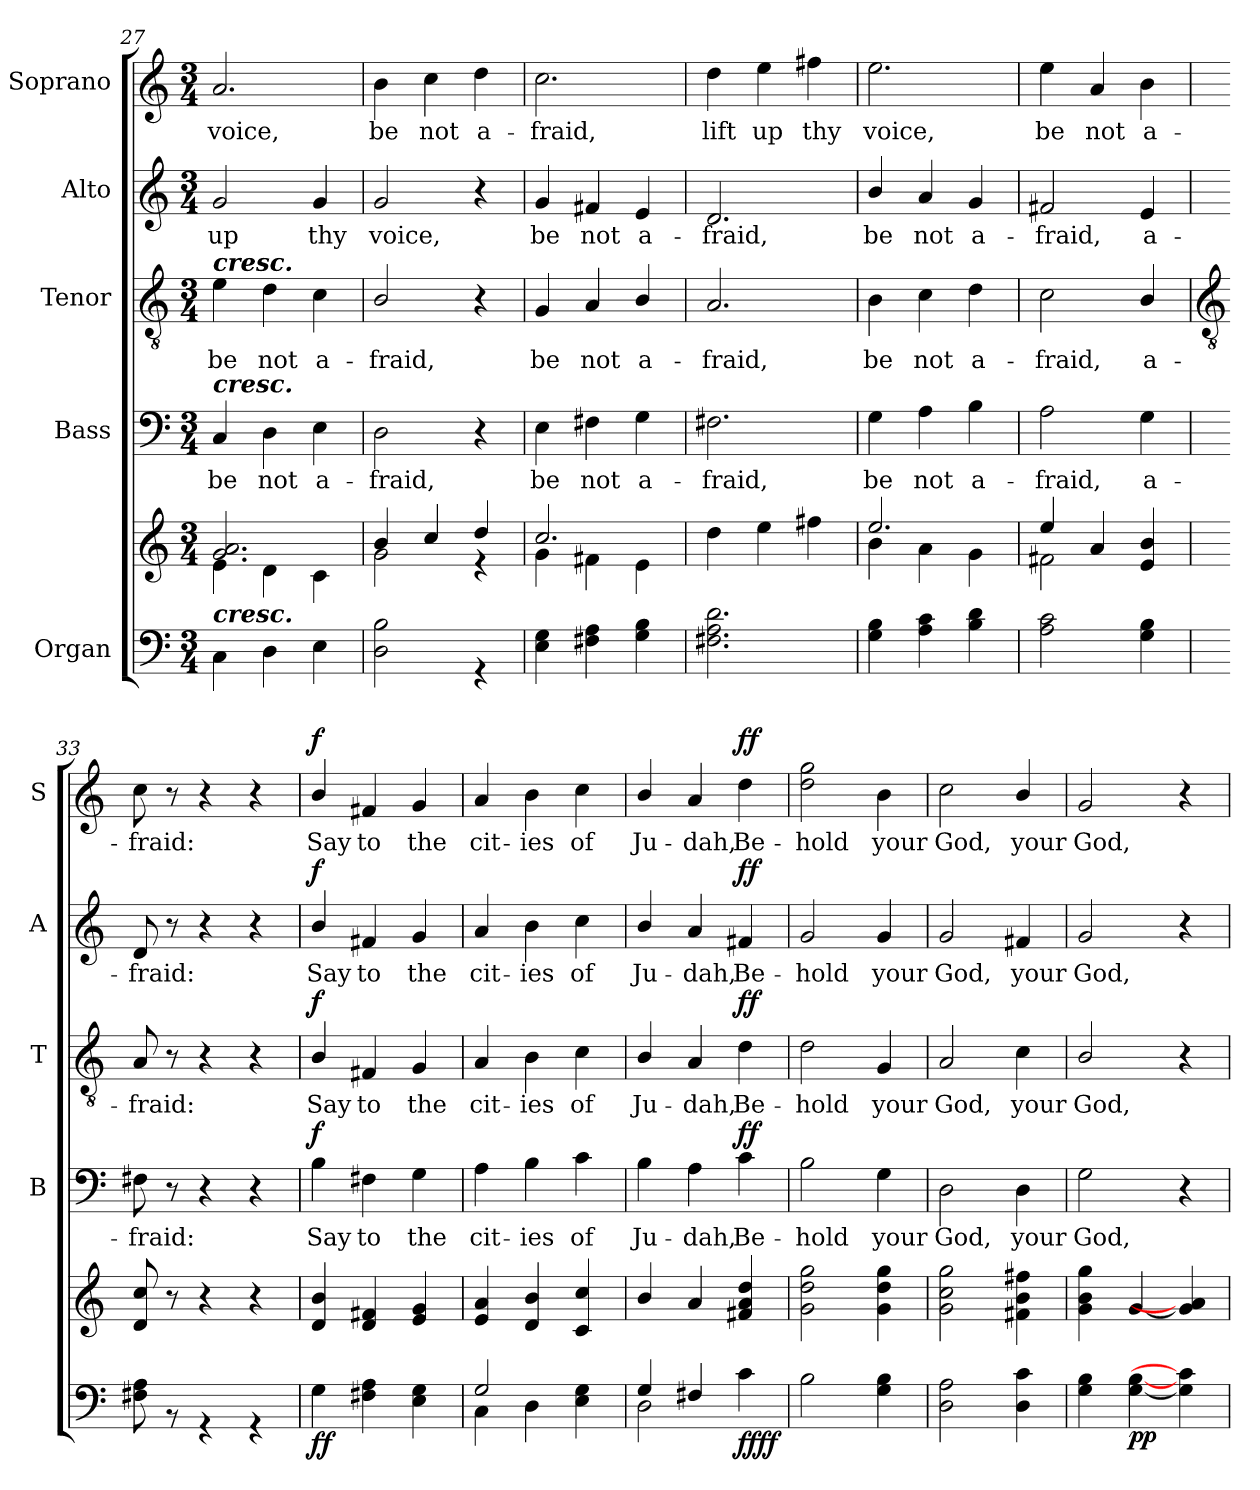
**kern	**kern	**dynam	**kern	**text	**dynam	**kern	**text	**dynam	**kern	**text	**dynam	**kern	**text	**dynam
*part5	*part5	*part5	*part4	*part4	*part4	*part3	*part3	*part3	*part2	*part2	*part2	*part1	*part1	*part1
*staff6	*staff5	*staff5/6	*staff4	*staff4	*staff4	*staff3	*staff3	*staff3	*staff2	*staff2	*staff2	*staff1	*staff1	*staff1
*I"Organ	*	*	*I"Bass	*	*	*I"Tenor	*	*	*I"Alto	*	*	*I"Soprano	*	*
*	*	*	*I'B	*	*	*I'T	*	*	*I'A	*	*	*I'S	*	*
*clefF4	*clefG2	*	*clefF4	*	*	*clefGv2	*	*	*clefG2	*	*	*clefG2	*	*
*k[]	*k[]	*	*k[]	*	*	*k[]	*	*	*k[]	*	*	*k[]	*	*
*C:	*C:	*	*C:	*	*	*C:	*	*	*C:	*	*	*C:	*	*
*M3/4	*M3/4	*	*M3/4	*	*	*M3/4	*	*	*M3/4	*	*	*M3/4	*	*
=27	=27	=27	=27	=27	=27	=27	=27	=27	=27	=27	=27	=27	=27	=27
*^	*^	*	*	*	*	*	*	*	*	*	*	*	*	*
!	!	!	!	!	!	!	!	!LO:TX:a:Bi:t=cresc.	!	!	!	!	!	!	!	!
!	!	!	!	!	!LO:TX:a:Bi:t=cresc.	!	!	!	!	!	!	!	!	!	!	!
!LO:TX:a:Bi:t=cresc.	!	!	!	!	!	!	!	!	!	!	!	!	!	!	!	!
!	!	!	!	!	!	!LO:LY:b	!	!	!LO:LY:b	!	!	!LO:LY:b	!	!	!LO:LY:b	!
2.ryy	4C\	2.g 2.a	4e\	.	4C	be	.	4e	be	.	2g	up	.	2.a	voice,	.
!	!	!	!	!	!	!LO:LY:b	!	!	!LO:LY:b	!	!	!	!	!	!	!
.	4D	.	4d	.	4D	not	.	4d	not	.	.	.	.	.	.	.
!	!	!	!	!	!	!LO:LY:b	!	!	!LO:LY:b	!	!	!LO:LY:b	!	!	!	!
.	4E	.	4c	.	4E	a-	.	4c	a-	.	4g	thy	.	.	.	.
=28	=28	=28	=28	=28	=28	=28	=28	=28	=28	=28	=28	=28	=28	=28	=28	=28
!	!	!	!	!	!	!LO:LY:b	!	!	!LO:LY:b	!	!	!LO:LY:b	!	!	!LO:LY:b	!
2.ryy	2D 2B	4b/	2g\	.	2D	-fraid,	.	2B/	-fraid,	.	2g	voice,	.	4b	be	.
!	!	!	!	!	!	!	!	!	!	!	!	!	!	!	!LO:LY:b	!
.	.	4cc/	.	.	.	.	.	.	.	.	.	.	.	4cc	not	.
!	!	!	!	!	!	!	!	!	!	!	!	!	!	!	!LO:LY:b	!
.	4r	4dd/	4r	.	4r	.	.	4r	.	.	4r	.	.	4dd	a-	.
=29	=29	=29	=29	=29	=29	=29	=29	=29	=29	=29	=29	=29	=29	=29	=29	=29
!	!	!	!	!	!	!LO:LY:b	!	!	!LO:LY:b	!	!	!LO:LY:b	!	!	!LO:LY:b	!
2.ryy	4E 4G	2.cc/	4g\	.	4E	be	.	4G	be	.	4g	be	.	2.cc	-fraid,	.
!	!	!	!	!	!	!LO:LY:b	!	!	!LO:LY:b	!	!	!LO:LY:b	!	!	!	!
.	4F#X 4A	.	4f#X\	.	4F#X	not	.	4A	not	.	4f#X	not	.	.	.	.
!	!	!	!	!	!	!LO:LY:b	!	!	!LO:LY:b	!	!	!LO:LY:b	!	!	!	!
.	4G 4B	.	4e\	.	4G	a-	.	4B/	a-	.	4e	a-	.	.	.	.
=30	=30	=30	=30	=30	=30	=30	=30	=30	=30	=30	=30	=30	=30	=30	=30	=30
!	!	!	!	!	!	!LO:LY:b	!	!	!LO:LY:b	!	!	!LO:LY:b	!	!	!LO:LY:b	!
2.ryy	2.F#X 2.A 2.d	4dd\	2.ryy	.	2.F#X	-fraid,	.	2.A	-fraid,	.	2.d	-fraid,	.	4dd	lift	.
!	!	!	!	!	!	!	!	!	!	!	!	!	!	!	!LO:LY:b	!
.	.	4ee\	.	.	.	.	.	.	.	.	.	.	.	4ee	up	.
!	!	!	!	!	!	!	!	!	!	!	!	!	!	!	!LO:LY:b	!
.	.	4ff#X\	.	.	.	.	.	.	.	.	.	.	.	4ff#X	thy	.
=31	=31	=31	=31	=31	=31	=31	=31	=31	=31	=31	=31	=31	=31	=31	=31	=31
!	!	!	!	!	!	!LO:LY:b	!	!	!LO:LY:b	!	!	!LO:LY:b	!	!	!LO:LY:b	!
2.ryy	4G 4B	2.ee/	4b\	.	4G	be	.	4B	be	.	4b/	be	.	2.ee	voice,	.
!	!	!	!	!	!	!LO:LY:b	!	!	!LO:LY:b	!	!	!LO:LY:b	!	!	!	!
.	4A 4c	.	4a\	.	4A	not	.	4c	not	.	4a	not	.	.	.	.
!	!	!	!	!	!	!LO:LY:b	!	!	!LO:LY:b	!	!	!LO:LY:b	!	!	!	!
.	4B 4d	.	4g\	.	4B	a-	.	4d	a-	.	4g	a-	.	.	.	.
=32	=32	=32	=32	=32	=32	=32	=32	=32	=32	=32	=32	=32	=32	=32	=32	=32
!	!	!	!	!	!	!LO:LY:b	!	!	!LO:LY:b	!	!	!LO:LY:b	!	!	!LO:LY:b	!
2.ryy	2A 2c	4ee/	2f#X\	.	2A	-fraid,	.	2c	-fraid,	.	2f#X	-fraid,	.	4ee	be	.
!	!	!	!	!	!	!	!	!	!	!	!	!	!	!	!LO:LY:b	!
.	.	4a/	.	.	.	.	.	.	.	.	.	.	.	4a	not	.
!	!	!	!	!	!	!LO:LY:b	!	!	!LO:LY:b	!	!	!LO:LY:b	!	!	!LO:LY:b	!
.	4G 4B	4e/ 4b/	4ryy	.	4G	a-	.	4B/	a-	.	4e	a-	.	4b	a-	.
*	*	*v	*v	*	*	*	*	*	*	*	*	*	*	*	*	*
!!LO:LB:g=z
=33	=33	=33	=33	=33	=33	=33	=33	=33	=33	=33	=33	=33	=33	=33	=33
*	*	*	*	*	*	*	*clefGv2	*	*	*	*	*	*	*	*
*	*	*^	*	*	*	*	*	*	*	*	*	*	*	*	*
!	!	!	!	!	!	!LO:LY:b	!	!	!LO:LY:b	!	!	!LO:LY:b	!	!	!LO:LY:b	!
*	*	*v	*v	*	*	*	*	*	*	*	*	*	*	*	*	*
2.ryy	8F#X 8A	8d/ 8cc/	.	8F#X	-fraid:	.	8A	-fraid:	.	8d	-fraid:	.	8cc	-fraid:	.
.	8r	8r	.	8r	.	.	8r	.	.	8r	.	.	8r	.	.
.	4r	4r	.	4r	.	.	4r	.	.	4r	.	.	4r	.	.
.	4r	4r	.	4r	.	.	4r	.	.	4r	.	.	4r	.	.
=34	=34	=34	=34	=34	=34	=34	=34	=34	=34	=34	=34	=34	=34	=34	=34
!	!	!	!LO:DY:b=2	!	!LO:LY:b	!	!	!LO:LY:b	!	!	!LO:LY:b	!	!	!LO:LY:b	!
!	!	!	!LO:DY:n=1:b	!	!	!LO:DY:b	!	!	!LO:DY:b	!	!	!LO:DY:b	!	!	!LO:DY:b
2.ryy	4G\	4d/ 4b/	f f	4B\	Say	f	4B/	Say	f	4b/	Say	f	4b/	Say	f
!	!	!	!	!	!LO:LY:b	!	!	!LO:LY:b	!	!	!LO:LY:b	!	!	!LO:LY:b	!
.	4F#X 4A	4d 4f#X	.	4F#X	to	.	4F#X	to	.	4f#X	to	.	4f#X	to	.
!	!	!	!	!	!LO:LY:b	!	!	!LO:LY:b	!	!	!LO:LY:b	!	!	!LO:LY:b	!
.	4E 4G	4e 4g	.	4G	the	.	4G	the	.	4g	the	.	4g	the	.
=35	=35	=35	=35	=35	=35	=35	=35	=35	=35	=35	=35	=35	=35	=35	=35
!	!	!	!	!	!LO:LY:b	!	!	!LO:LY:b	!	!	!LO:LY:b	!	!	!LO:LY:b	!
2G/	4C\	4e 4a	.	4A	cit-	.	4A	cit-	.	4a	cit-	.	4a	cit-	.
!	!	!	!	!	!LO:LY:b	!	!	!LO:LY:b	!	!	!LO:LY:b	!	!	!LO:LY:b	!
.	4D	4d 4b	.	4B	-ies	.	4B	-ies	.	4b	-ies	.	4b	-ies	.
!	!	!	!	!	!LO:LY:b	!	!	!LO:LY:b	!	!	!LO:LY:b	!	!	!LO:LY:b	!
4ryy	4E 4G	4c 4cc	.	4c	of	.	4c	of	.	4cc	of	.	4cc	of	.
=36	=36	=36	=36	=36	=36	=36	=36	=36	=36	=36	=36	=36	=36	=36	=36
!	!	!	!	!	!LO:LY:b	!	!	!LO:LY:b	!	!	!LO:LY:b	!	!	!LO:LY:b	!
4G/	2D	4b/	.	4B	Ju-	.	4B/	Ju-	.	4b/	Ju-	.	4b/	Ju-	.
!	!	!	!	!	!LO:LY:b	!	!	!LO:LY:b	!	!	!LO:LY:b	!	!	!LO:LY:b	!
4F#X/	.	4a	.	4A	-dah,	.	4A	-dah,	.	4a	-dah,	.	4a	-dah,	.
!	!	!	!LO:DY:b=2	!	!LO:LY:b	!	!	!LO:LY:b	!	!	!LO:LY:b	!	!	!LO:LY:b	!
!	!	!	!LO:DY:n=1:b	!	!	!LO:DY:b	!	!	!LO:DY:b	!	!	!LO:DY:b	!	!	!LO:DY:b
4ryy	4c	4f#X 4a 4dd	ff ff	4c	Be-	ff	4d	Be-	ff	4f#X	Be-	ff	4dd	Be-	ff
=37	=37	=37	=37	=37	=37	=37	=37	=37	=37	=37	=37	=37	=37	=37	=37
!	!	!	!	!	!LO:LY:b	!	!	!LO:LY:b	!	!	!LO:LY:b	!	!	!LO:LY:b	!
2.ryy	2B	2g 2dd 2gg	.	2B	-hold	.	2d	-hold	.	2g	-hold	.	2dd 2gg	-hold	.
!	!	!	!	!	!LO:LY:b	!	!	!LO:LY:b	!	!	!LO:LY:b	!	!	!LO:LY:b	!
.	4G 4B	4g 4dd 4gg	.	4G	your	.	4G	your	.	4g	your	.	4b	your	.
=38	=38	=38	=38	=38	=38	=38	=38	=38	=38	=38	=38	=38	=38	=38	=38
!	!	!	!	!	!LO:LY:b	!	!	!LO:LY:b	!	!	!LO:LY:b	!	!	!LO:LY:b	!
2.ryy	2D 2A	2g\ 2cc\ 2gg\	.	2D	God,	.	2A	God,	.	2g	God,	.	2cc	God,	.
!	!	!	!	!	!LO:LY:b	!	!	!LO:LY:b	!	!	!LO:LY:b	!	!	!LO:LY:b	!
.	4D 4c	4f#X\ 4b\ 4ff#X\	.	4D	your	.	4c	your	.	4f#X	your	.	4b/	your	.
=39	=39	=39	=39	=39	=39	=39	=39	=39	=39	=39	=39	=39	=39	=39	=39
!	!	!	!	!	!LO:LY:b	!	!	!LO:LY:b	!	!	!LO:LY:b	!	!	!LO:LY:b	!
2.ryy	4G 4B	4g 4b 4gg	.	2G	God,	.	2B/	God,	.	2g	God,	.	2g	God,	.
!	!	!	!LO:DY:b=2	!	!	!	!	!	!	!	!	!	!	!	!
!	!	!	!LO:DY:n=1:b	!	!	!	!	!	!	!	!	!	!	!	!
.	[4G [4B	[4g	p p	.	.	.	.	.	.	.	.	.	.	.	.
.	4G] 4c]	4g] 4a]	.	4r	.	.	4r	.	.	4r	.	.	4r	.	.
*v	*v	*	*	*	*	*	*	*	*	*	*	*	*	*	*
=	=	=	=	=	=	=	=	=	=	=	=	=	=	=
*-	*-	*-	*-	*-	*-	*-	*-	*-	*-	*-	*-	*-	*-	*-
